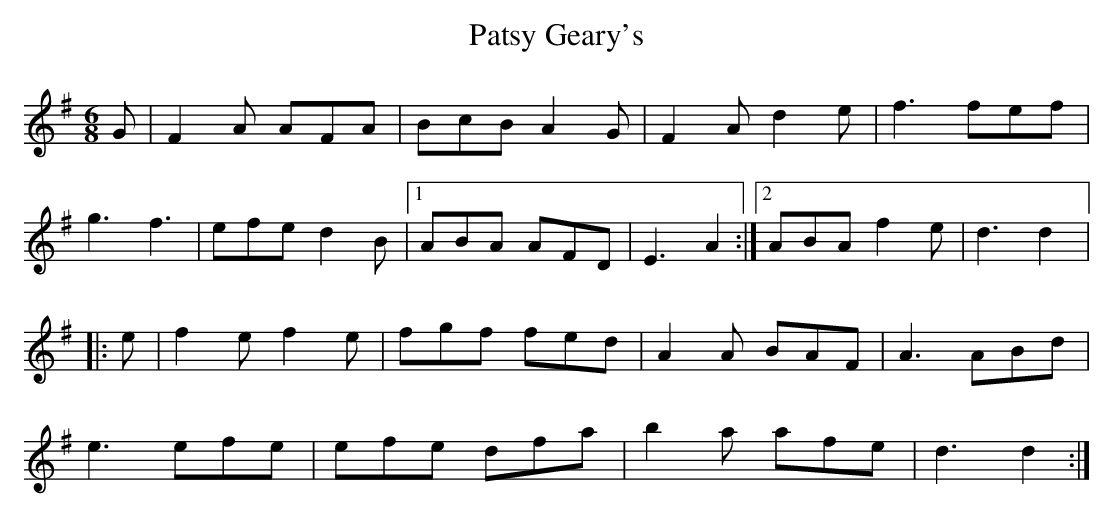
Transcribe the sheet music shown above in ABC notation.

X:1
T:Patsy Geary's
L:1/8
M:6/8
K:G major
G |F2A AFA | BcB A2G |F2A d2e | f3 fef |
g3 f3 | efe d2B |1ABA AFD| E3 A2 :|2 ABA f2e|d3 d2 |:
e |f2e f2e | fgf fed | A2A BAF | A3 ABd |
e3 efe  | efe dfa | b2a afe | d3 d2 :|
